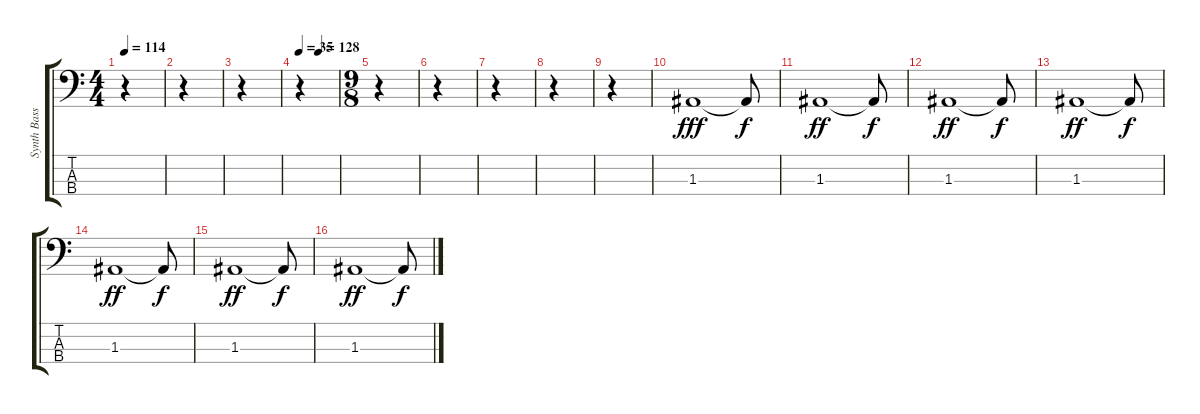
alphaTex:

\track ("Synth Bass" "Synth Bass") {instrument synthbass1}
\staff {score tabs}
\tuning (G2 D2 A1 E1) {hide}
\ts (4 4)
\tempo 114
\clef f4
\ks c
r.4{dy f} |
r.4 |
r.4 |
\tempo 35
\tempo (128 0.5)
r.4 |
\ts (9 8)
r.4 |
r.4 |
r.4 |
r.4 |
r.4 |
1.3.1{dy fff} 1.3{t}.8{dy f} |
1.3.1{dy ff} 1.3{t}.8{dy f} |
1.3.1{dy ff} 1.3{t}.8{dy f} |
1.3.1{dy ff} 1.3{t}.8{dy f} |
1.3.1{dy ff} 1.3{t}.8{dy f} |
1.3.1{dy ff} 1.3{t}.8{dy f} |
1.3.1{dy ff} 1.3{t}.8{dy f}
